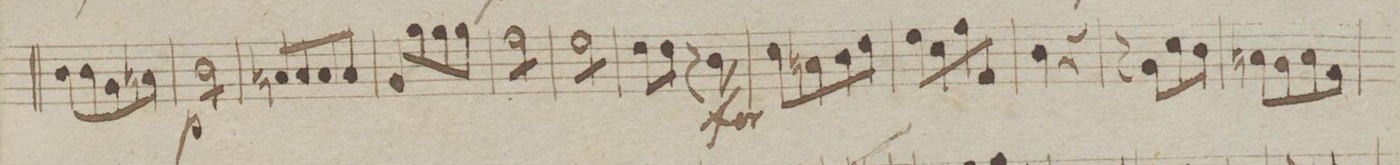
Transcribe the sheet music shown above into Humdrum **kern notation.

**kern	**dynam
*I"Viola	*
*clefC3	*
*k[b-]	*
*M2/4	*
8c\L	p
8c\	.
8c\	.
8c\J	.
*Xtremolo	*
=91	=91
8Bn/L	.
8B/	.
8B/	.
8B/J	.
=92	=92
8A/L	.
8a\	.
8a\	.
8a\J	.
=93	=93
*tremolo	*
8g\L	.
8g\	.
8g\	.
8g\J	.
=94	=94
8f\L	.
8f\	.
8f\	.
8f\J	.
*Xtremolo	*
=95	=95
8e\L	.
8e\J	.
8r	.
8c\	f
=96	=96
8d\L	.
8Bn\	.
8c\	.
8e\J	.
=97	=97
8f\L	.
8d\	.
8g\	.
8G/J	.
=98	=98
4c\	.
4r	.
=99	=99
8r	.
8A\L	.
8d\	.
8c\J	.
=100	=100
8Bn\L	.
8A\	.
8B\	.
8G\J	.
=101	=101
*-	*-
